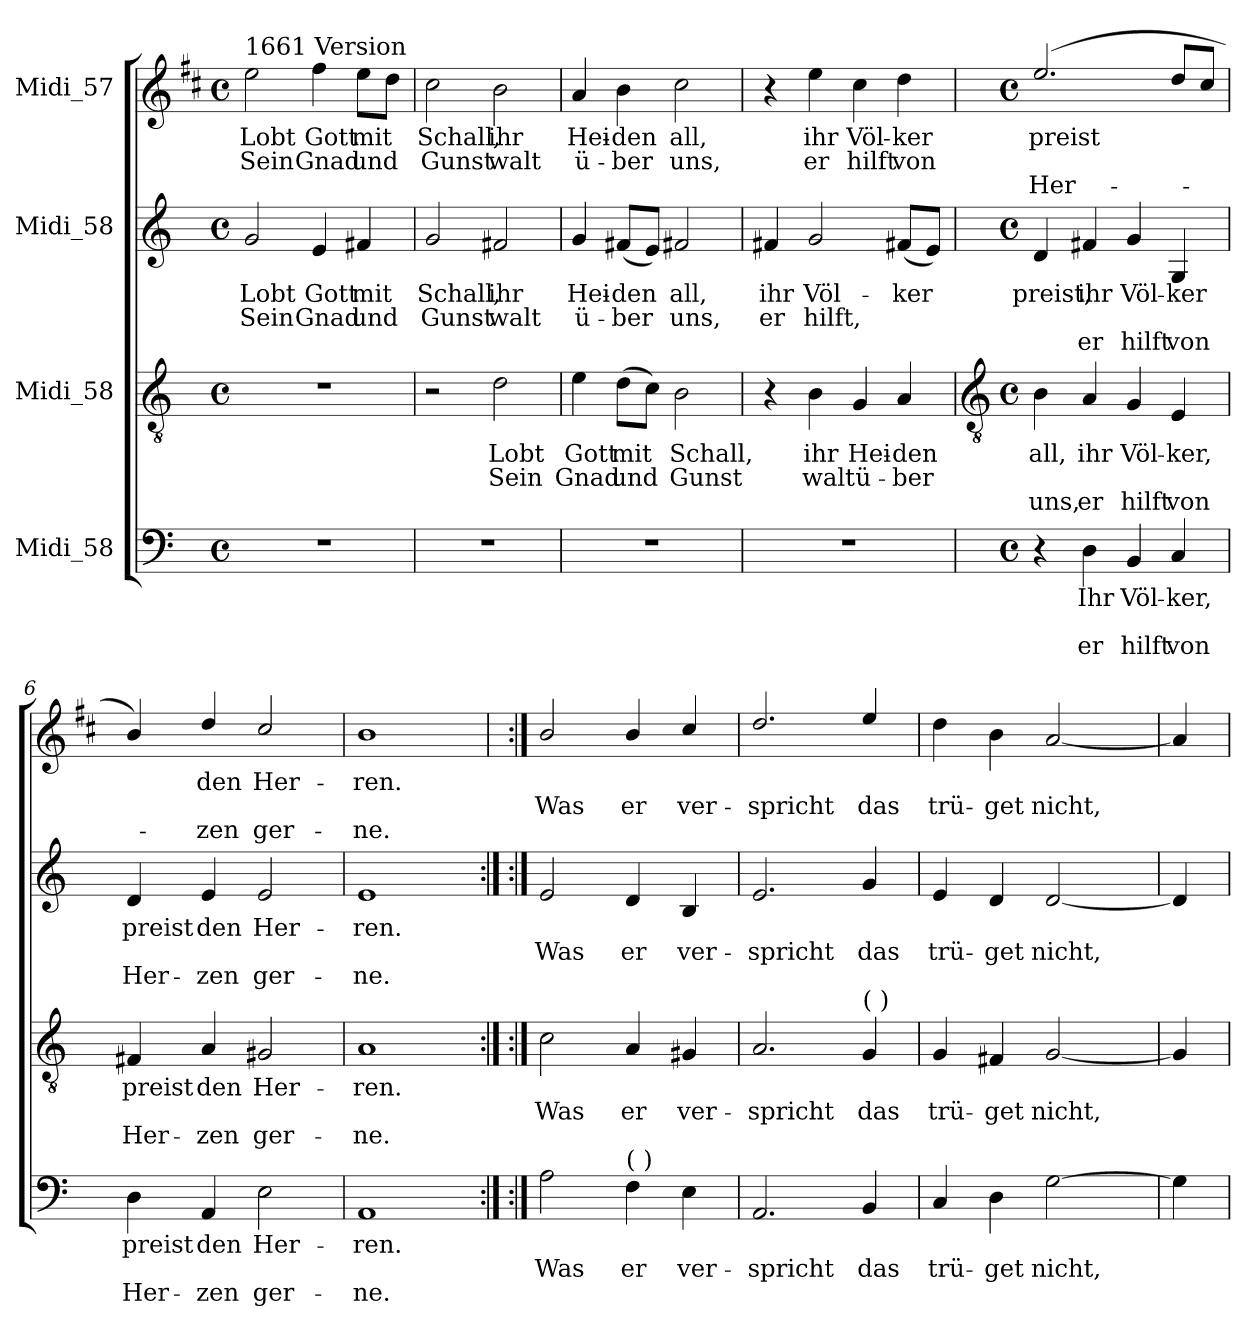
**kern	**text	**text	**text	**kern	**text	**text	**text	**kern	**text	**text	**text	**kern	**text	**text	**text
*part4	*part4	*part4	*part4	*part3	*part3	*part3	*part3	*part2	*part2	*part2	*part2	*part1	*part1	*part1	*part1
*staff4	*staff4	*staff4	*staff4	*staff3	*staff3	*staff3	*staff3	*staff2	*staff2	*staff2	*staff2	*staff1	*staff1	*staff1	*staff1
*I"Midi_58	*	*	*	*I"Midi_58	*	*	*	*I"Midi_58	*	*	*	*I"Midi_57	*	*	*
*clefF4	*	*	*	*clefGv2	*	*	*	*clefG2	*	*	*	*clefG2	*	*	*
*	*	*	*	*	*	*	*	*	*	*	*	*ITrd1c2	*	*	*
*k[]	*	*	*	*k[]	*	*	*	*k[]	*	*	*	*k[]	*	*	*
*C:	*	*	*	*C:	*	*	*	*C:	*	*	*	*C:	*	*	*
*M4/4	*	*	*	*M4/4	*	*	*	*M4/4	*	*	*	*M4/4	*	*	*
*met(c)	*	*	*	*met(c)	*	*	*	*met(c)	*	*	*	*met(c)	*	*	*
=1	=1	=1	=1	=1	=1	=1	=1	=1	=1	=1	=1	=1	=1	=1	=1
!	!	!	!	!	!	!	!	!	!	!	!	!LO:TX:a:t=1661 Version	!	!	!
!	!	!	!	!	!	!	!	!	!LO:LY:b	!LO:LY:b	!	!	!LO:LY:b	!LO:LY:b	!
1r	.	.	.	1r	.	.	.	2g	Lobt	Sein	.	2dd	Lobt	Sein	.
!	!	!	!	!	!	!	!	!	!LO:LY:b	!LO:LY:b	!	!	!LO:LY:b	!LO:LY:b	!
.	.	.	.	.	.	.	.	4e	Gott	Gnad	.	4ee	Gott	Gnad	.
!	!	!	!	!	!	!	!	!	!LO:LY:b	!LO:LY:b	!	!	!LO:LY:b	!LO:LY:b	!
.	.	.	.	.	.	.	.	4f#X	mit	und	.	8ddL	mit	und	.
.	.	.	.	.	.	.	.	.	.	.	.	8ccJ	.	.	.
=2	=2	=2	=2	=2	=2	=2	=2	=2	=2	=2	=2	=2	=2	=2	=2
!	!	!	!	!	!	!	!	!	!LO:LY:b	!LO:LY:b	!	!	!LO:LY:b	!LO:LY:b	!
1r	.	.	.	2r	.	.	.	2g	Schall,	Gunst	.	2b	Schall,	Gunst	.
!	!	!	!	!	!LO:LY:b	!LO:LY:b	!	!	!LO:LY:b	!LO:LY:b	!	!	!LO:LY:b	!LO:LY:b	!
.	.	.	.	2d	Lobt	Sein	.	2f#X	ihr	walt	.	2a	ihr	walt	.
=3	=3	=3	=3	=3	=3	=3	=3	=3	=3	=3	=3	=3	=3	=3	=3
!	!	!	!	!	!LO:LY:b	!LO:LY:b	!	!	!LO:LY:b	!LO:LY:b	!	!	!LO:LY:b	!LO:LY:b	!
1r	.	.	.	4e	Gott	Gnad	.	4g	Hei-	-ü-	.	4g	Hei-	-ü-	.
!	!	!	!	!	!LO:LY:b	!LO:LY:b	!	!	!LO:LY:b	!LO:LY:b	!	!	!LO:LY:b	!LO:LY:b	!
.	.	.	.	(>8dL	mit	und	.	(<8f#XL	-den	ber	.	4a	-den	ber	.
.	.	.	.	8cJ)	.	.	.	8eJ)	.	.	.	.	.	.	.
!	!	!	!	!	!LO:LY:b	!LO:LY:b	!	!	!LO:LY:b	!LO:LY:b	!	!	!LO:LY:b	!LO:LY:b	!
.	.	.	.	2B	Schall,	Gunst	.	2f#X	all,	uns,	.	2b	all,	uns,	.
=4	=4	=4	=4	=4	=4	=4	=4	=4	=4	=4	=4	=4	=4	=4	=4
!	!	!	!	!	!	!	!	!	!LO:LY:b	!LO:LY:b	!	!	!	!	!
1r	.	.	.	4r	.	.	.	4f#X	ihr	er	.	4r	.	.	.
!	!	!	!	!	!LO:LY:b	!LO:LY:b	!	!	!LO:LY:b	!LO:LY:b	!	!	!LO:LY:b	!LO:LY:b	!
.	.	.	.	4B	ihr	walt	.	2g	Völ-	-hilft,	.	4dd	ihr	er	.
!	!	!	!	!	!LO:LY:b	!LO:LY:b	!	!	!	!	!	!	!LO:LY:b	!LO:LY:b	!
.	.	.	.	4G	Hei-	-ü-	.	.	.	.	.	4b	Völ-	-hilft	.
!	!	!	!	!	!LO:LY:b	!LO:LY:b	!	!	!LO:LY:b	!	!	!	!LO:LY:b	!LO:LY:b	!
.	.	.	.	4A	-den	ber	.	(<8f#XL	ker	.	.	4cc	ker	von	.
.	.	.	.	.	.	.	.	8eJ)	.	.	.	.	.	.	.
!!LO:LB:g=z
=5	=5	=5	=5	=5	=5	=5	=5	=5	=5	=5	=5	=5	=5	=5	=5
*	*	*	*	*clefGv2	*	*	*	*	*	*	*	*	*	*	*
*M4/4	*	*	*	*M4/4	*	*	*	*M4/4	*	*	*	*M4/4	*	*	*
*met(c)	*	*	*	*met(c)	*	*	*	*met(c)	*	*	*	*met(c)	*	*	*
!	!	!	!	!	!LO:LY:b	!	!LO:LY:b	!	!LO:LY:b	!	!	!	!LO:LY:b	!	!LO:LY:b
*	*	*	*	*	*	*	*	*	*	*	*	*^	*	*	*
4r	.	.	.	4B	all,	.	uns,	4d	preist,	.	.	(>2.dd	1ryy	preist	.	Her-
!	!LO:LY:b	!	!LO:LY:b	!	!LO:LY:b	!	!LO:LY:b	!	!LO:LY:b	!	!LO:LY:b	!	!	!	!	!
4D	Ihr	.	er	4A	ihr	.	er	4f#X	ihr	.	er	.	.	.	.	.
!	!LO:LY:b	!	!LO:LY:b	!	!LO:LY:b	!	!LO:LY:b	!	!LO:LY:b	!	!LO:LY:b	!	!	!	!	!
4BB	Völ-	.	-hilft	4G	Völ-	.	-hilft	4g	Völ-	.	-hilft	.	.	.	.	.
!	!LO:LY:b	!	!LO:LY:b	!	!LO:LY:b	!	!LO:LY:b	!	!LO:LY:b	!	!LO:LY:b	!	!	!	!	!
4C	ker,	.	von	4E	ker,	.	von	4G	ker	.	von	8ccL	.	.	.	.
.	.	.	.	.	.	.	.	.	.	.	.	8bJ	.	.	.	.
=6	=6	=6	=6	=6	=6	=6	=6	=6	=6	=6	=6	=6	=6	=6	=6	=6
!	!LO:LY:b	!	!LO:LY:b	!	!LO:LY:b	!	!LO:LY:b	!	!LO:LY:b	!	!LO:LY:b	!	!	!	!	!
4D	preist	.	Her-	4F#X	preist	.	Her-	4d	preist	.	Her-	4a)	1ryy	.	.	.
!	!LO:LY:b	!	!LO:LY:b	!	!LO:LY:b	!	!LO:LY:b	!	!LO:LY:b	!	!LO:LY:b	!	!	!LO:LY:b	!	!LO:LY:b
4AA	-den	.	zen	4A	-den	.	zen	4e	-den	.	zen	4cc	.	-den	.	zen
!	!LO:LY:b	!	!LO:LY:b	!	!LO:LY:b	!	!LO:LY:b	!	!LO:LY:b	!	!LO:LY:b	!	!	!LO:LY:b	!	!LO:LY:b
2E	Her-	.	-ger-	2G#X	Her-	.	-ger-	2e	Her-	.	-ger-	2b	.	Her-	.	-ger-
=7	=7	=7	=7	=7	=7	=7	=7	=7	=7	=7	=7	=7	=7	=7	=7	=7
!	!LO:LY:b	!	!LO:LY:b	!	!LO:LY:b	!	!LO:LY:b	!	!LO:LY:b	!	!LO:LY:b	!	!	!LO:LY:b	!	!LO:LY:b
1AA	-ren.	.	ne.	1A	-ren.	.	ne.	1e	-ren.	.	ne.	1a	1ryy	-ren.	.	ne.
=8:|!	=8	=8	=8	=8:|!	=8	=8	=8	=8:|!	=8	=8	=8	=8	=8	=8	=8	=8
!	!	!LO:LY:b	!	!	!	!LO:LY:b	!	!	!	!LO:LY:b	!	!	!	!	!LO:LY:b	!
2A	.	Was	.	2c	.	Was	.	2e	.	Was	.	2a	1ryy	.	Was	.
!LO:TX:a:t=(  )	!	!	!	!	!	!	!	!	!	!	!	!	!	!	!	!
!	!	!LO:LY:b	!	!	!	!LO:LY:b	!	!	!	!LO:LY:b	!	!	!	!	!LO:LY:b	!
4F	.	er	.	4A	.	er	.	4d	.	er	.	4a	.	.	er	.
!	!	!LO:LY:b	!	!	!	!LO:LY:b	!	!	!	!LO:LY:b	!	!	!	!	!LO:LY:b	!
4E	.	ver-	.	4G#X	.	ver-	.	4B	.	ver-	.	4b	.	.	ver-	.
=9	=9	=9	=9	=9	=9	=9	=9	=9	=9	=9	=9	=9	=9	=9	=9	=9
!	!	!LO:LY:b	!	!	!	!LO:LY:b	!	!	!	!LO:LY:b	!	!	!	!	!LO:LY:b	!
2.AA	.	-spricht	.	2.A	.	-spricht	.	2.e	.	-spricht	.	2.cc	1ryy	.	-spricht	.
!	!	!	!	!LO:TX:a:t=(  )	!	!	!	!	!	!	!	!	!	!	!	!
!	!	!LO:LY:b	!	!	!	!LO:LY:b	!	!	!	!LO:LY:b	!	!	!	!	!LO:LY:b	!
4BB	.	das	.	4G	.	das	.	4g	.	das	.	4dd	.	.	das	.
=10	=10	=10	=10	=10	=10	=10	=10	=10	=10	=10	=10	=10	=10	=10	=10	=10
!	!	!LO:LY:b	!	!	!	!LO:LY:b	!	!	!	!LO:LY:b	!	!	!	!	!LO:LY:b	!
4C	.	trü-	.	4G	.	trü-	.	4e	.	trü-	.	4cc	2ryy	.	trü-	.
!	!	!LO:LY:b	!	!	!	!LO:LY:b	!	!	!	!LO:LY:b	!	!	!	!	!LO:LY:b	!
4D	.	-get	.	4F#X	.	-get	.	4d	.	-get	.	4a	.	.	-get	.
!	!	!LO:LY:b	!	!	!	!LO:LY:b	!	!	!	!LO:LY:b	!	!	!	!	!LO:LY:b	!
[2G	.	nicht,	.	[2G	.	nicht,	.	[2d	.	nicht,	.	[2g	4ryy	.	nicht,	.
.	.	.	.	.	.	.	.	.	.	.	.	.	4ryy	.	.	.
*	*	*	*	*	*	*	*	*	*	*	*	*v	*v	*	*	*
=11	=11	=11	=11	=11	=11	=11	=11	=11	=11	=11	=11	=11	=11	=11	=11
4G]	.	.	.	4G]	.	.	.	4d]	.	.	.	4g]	.	.	.
=	=	=	=	=	=	=	=	=	=	=	=	=	=	=	=
*-	*-	*-	*-	*-	*-	*-	*-	*-	*-	*-	*-	*-	*-	*-	*-
